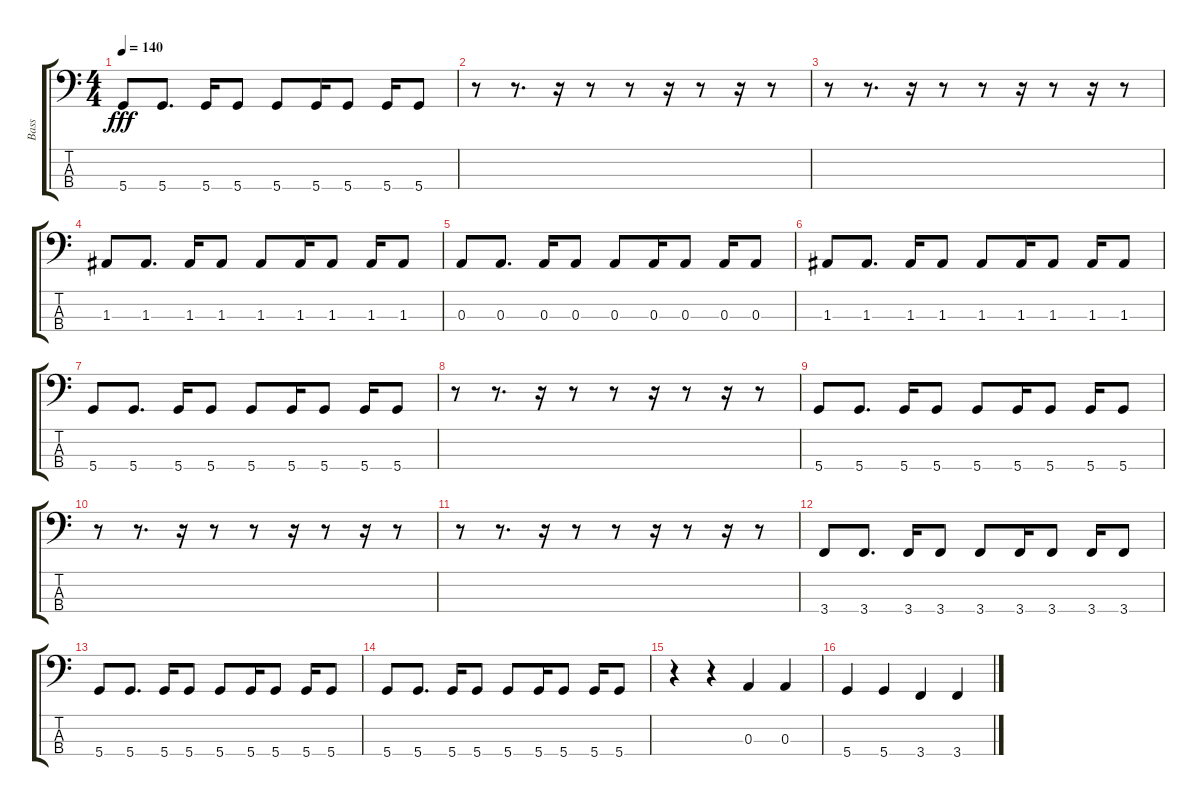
\track ("Bass" "Bass") {instrument electricbassfinger}
\staff {score tabs}
\tuning (G2 D2 A1 D1) {hide}
\ts (4 4)
\tempo 140
\clef f4
\ks c
5.4.8{dy fff} 5.4.8{d} 5.4.16 5.4.8 5.4.8 5.4.16 5.4.8 5.4.16 5.4.8 |
r.8 r.8{d} r.16 r.8 r.8 r.16 r.8 r.16 r.8 |
r.8 r.8{d} r.16 r.8 r.8 r.16 r.8 r.16 r.8 |
1.3.8 1.3.8{d} 1.3.16 1.3.8 1.3.8 1.3.16 1.3.8 1.3.16 1.3.8 |
0.3.8 0.3.8{d} 0.3.16 0.3.8 0.3.8 0.3.16 0.3.8 0.3.16 0.3.8 |
1.3.8 1.3.8{d} 1.3.16 1.3.8 1.3.8 1.3.16 1.3.8 1.3.16 1.3.8 |
5.4.8 5.4.8{d} 5.4.16 5.4.8 5.4.8 5.4.16 5.4.8 5.4.16 5.4.8 |
r.8 r.8{d} r.16 r.8 r.8 r.16 r.8 r.16 r.8 |
5.4.8 5.4.8{d} 5.4.16 5.4.8 5.4.8 5.4.16 5.4.8 5.4.16 5.4.8 |
r.8 r.8{d} r.16 r.8 r.8 r.16 r.8 r.16 r.8 |
r.8 r.8{d} r.16 r.8 r.8 r.16 r.8 r.16 r.8 |
3.4.8 3.4.8{d} 3.4.16 3.4.8 3.4.8 3.4.16 3.4.8 3.4.16 3.4.8 |
5.4.8 5.4.8{d} 5.4.16 5.4.8 5.4.8 5.4.16 5.4.8 5.4.16 5.4.8 |
5.4.8 5.4.8{d} 5.4.16 5.4.8 5.4.8 5.4.16 5.4.8 5.4.16 5.4.8 |
r.4 r.4 0.3.4 0.3.4 |
5.4.4 5.4.4 3.4.4 3.4.4
